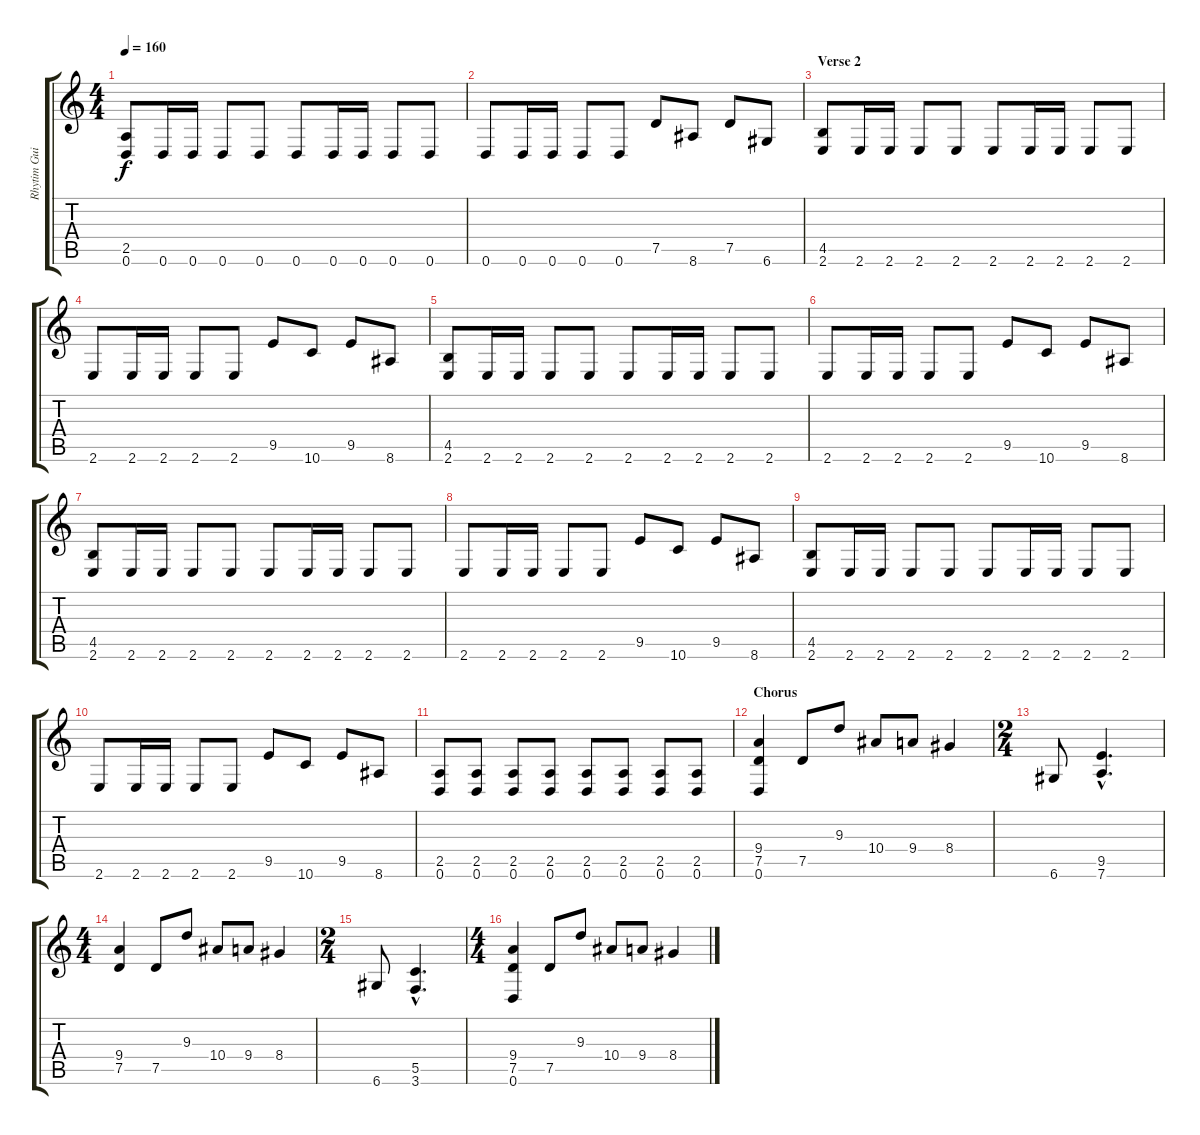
\track ("Rhytim Guitar" "Rhytim Gui") {instrument distortionguitar}
\staff {score tabs}
\tuning (D4 A3 F3 C3 G2 D2) {hide}
\ts (4 4)
\tempo 160
\clef g2
\ks c
(2.5 0.6).8{dy f} 0.6.16 0.6.16 0.6.8 0.6.8 0.6.8 0.6.16 0.6.16 0.6.8 0.6.8 |
0.6.8 0.6.16 0.6.16 0.6.8 0.6.8 7.5.8 8.6.8 7.5.8 6.6.8 |
\section ("" "Verse 2")
(4.5 2.6).8 2.6.16 2.6.16 2.6.8 2.6.8 2.6.8 2.6.16 2.6.16 2.6.8 2.6.8 |
2.6.8 2.6.16 2.6.16 2.6.8 2.6.8 9.5.8 10.6.8 9.5.8 8.6.8 |
(4.5 2.6).8 2.6.16 2.6.16 2.6.8 2.6.8 2.6.8 2.6.16 2.6.16 2.6.8 2.6.8 |
2.6.8 2.6.16 2.6.16 2.6.8 2.6.8 9.5.8 10.6.8 9.5.8 8.6.8 |
(4.5 2.6).8 2.6.16 2.6.16 2.6.8 2.6.8 2.6.8 2.6.16 2.6.16 2.6.8 2.6.8 |
2.6.8 2.6.16 2.6.16 2.6.8 2.6.8 9.5.8 10.6.8 9.5.8 8.6.8 |
(4.5 2.6).8 2.6.16 2.6.16 2.6.8 2.6.8 2.6.8 2.6.16 2.6.16 2.6.8 2.6.8 |
2.6.8 2.6.16 2.6.16 2.6.8 2.6.8 9.5.8 10.6.8 9.5.8 8.6.8 |
(2.5 0.6).8 (2.5 0.6).8 (2.5 0.6).8 (2.5 0.6).8 (2.5 0.6).8 (2.5 0.6).8 (2.5 0.6).8 (2.5 0.6).8 |
\section ("" "Chorus")
(9.4 7.5 0.6).4 7.5.8 9.3.8 10.4.8 9.4.8 8.4.4 |
\ts (2 4)
6.6.8 (9.5{hac} 7.6{hac}).4{d} |
\ts (4 4)
(9.4 7.5).4 7.5.8 9.3.8 10.4.8 9.4.8 8.4.4 |
\ts (2 4)
6.6.8 (5.5{hac} 3.6{hac}).4{d} |
\ts (4 4)
(9.4 7.5 0.6).4 7.5.8 9.3.8 10.4.8 9.4.8 8.4.4
